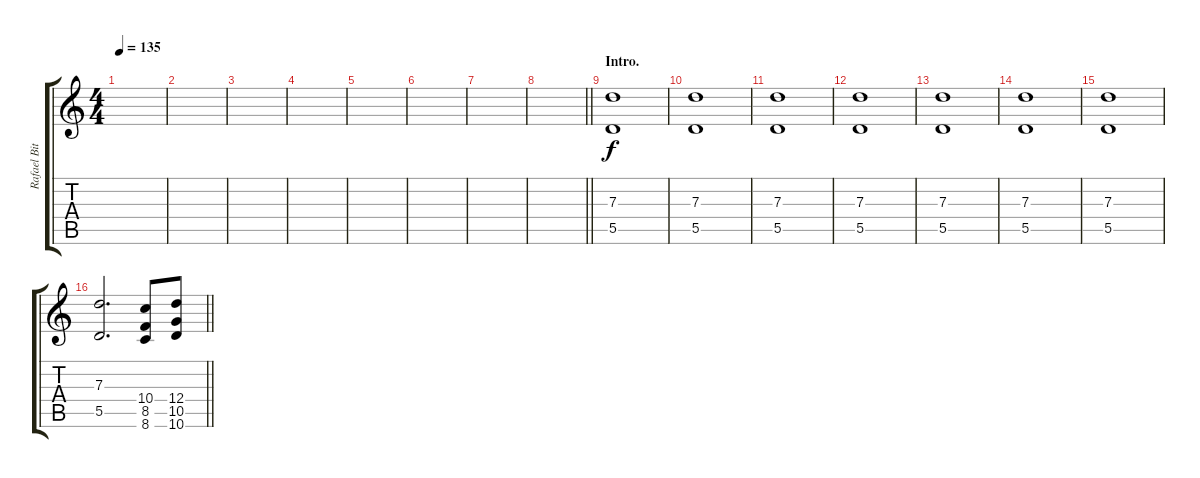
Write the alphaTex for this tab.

\track ("Rafael Bittencourt" "Rafael Bit") {instrument overdrivenguitar}
\staff {score tabs}
\tuning (E4 B3 G3 D3 A2 E2) {hide}
\ts (4 4)
\tempo 135
\clef g2
\ks c
|
|
|
|
|
|
|
\barLineRight lightlight
|
\section ("" "Intro.")
(7.3 5.5).1{instrument overdrivenguitar} |
(7.3 5.5).1 |
(7.3 5.5).1 |
(7.3 5.5).1 |
(7.3 5.5).1 |
(7.3 5.5).1 |
(7.3 5.5).1 |
\barLineRight lightlight
(7.3 5.5).2{d} (10.4 8.5 8.6).8 (12.4 10.5 10.6).8
